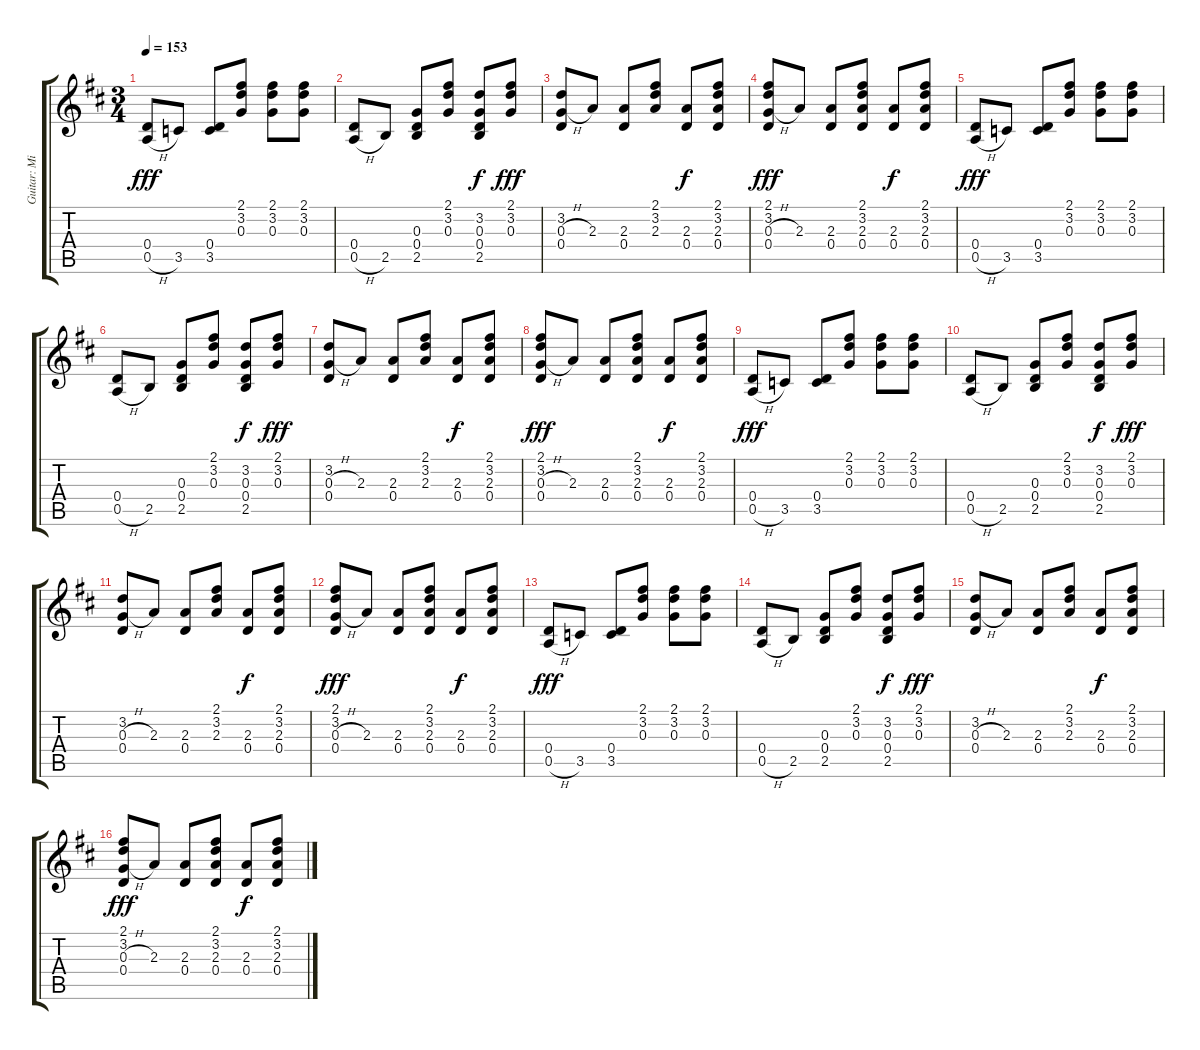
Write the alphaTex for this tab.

\track ("Guitar: Mick" "Guitar: Mi") {instrument acousticguitarsteel}
\staff {score tabs}
\tuning (E4 B3 G3 D3 A2 D2) {hide}
\ts (3 4)
\tempo 153
\clef g2
\ks d
(0.4 0.5{h}).8{dy fff} 3.5.8 (0.4 3.5).8 (2.1 3.2 0.3).8 (2.1 3.2 0.3).8 (2.1 3.2 0.3).8 |
(0.4 0.5{h}).8 2.5.8 (0.3 0.4 2.5).8 (2.1 3.2 0.3).8 (3.2 0.3 0.4 2.5).8{dy f} (2.1 3.2 0.3).8{dy fff} |
(3.2 0.3{h} 0.4).8 2.3.8 (2.3 0.4).8 (2.1 3.2 2.3).8 (2.3 0.4).8{dy f} (2.1 3.2 2.3 0.4).8 |
(2.1 3.2 0.3{h} 0.4).8{dy fff} 2.3.8 (2.3 0.4).8 (2.1 3.2 2.3 0.4).8 (2.3 0.4).8{dy f} (2.1 3.2 2.3 0.4).8 |
(0.4 0.5{h}).8{dy fff} 3.5.8 (0.4 3.5).8 (2.1 3.2 0.3).8 (2.1 3.2 0.3).8 (2.1 3.2 0.3).8 |
(0.4 0.5{h}).8 2.5.8 (0.3 0.4 2.5).8 (2.1 3.2 0.3).8 (3.2 0.3 0.4 2.5).8{dy f} (2.1 3.2 0.3).8{dy fff} |
(3.2 0.3{h} 0.4).8 2.3.8 (2.3 0.4).8 (2.1 3.2 2.3).8 (2.3 0.4).8{dy f} (2.1 3.2 2.3 0.4).8 |
(2.1 3.2 0.3{h} 0.4).8{dy fff} 2.3.8 (2.3 0.4).8 (2.1 3.2 2.3 0.4).8 (2.3 0.4).8{dy f} (2.1 3.2 2.3 0.4).8 |
(0.4 0.5{h}).8{dy fff} 3.5.8 (0.4 3.5).8 (2.1 3.2 0.3).8 (2.1 3.2 0.3).8 (2.1 3.2 0.3).8 |
(0.4 0.5{h}).8 2.5.8 (0.3 0.4 2.5).8 (2.1 3.2 0.3).8 (3.2 0.3 0.4 2.5).8{dy f} (2.1 3.2 0.3).8{dy fff} |
(3.2 0.3{h} 0.4).8 2.3.8 (2.3 0.4).8 (2.1 3.2 2.3).8 (2.3 0.4).8{dy f} (2.1 3.2 2.3 0.4).8 |
(2.1 3.2 0.3{h} 0.4).8{dy fff} 2.3.8 (2.3 0.4).8 (2.1 3.2 2.3 0.4).8 (2.3 0.4).8{dy f} (2.1 3.2 2.3 0.4).8 |
(0.4 0.5{h}).8{dy fff} 3.5.8 (0.4 3.5).8 (2.1 3.2 0.3).8 (2.1 3.2 0.3).8 (2.1 3.2 0.3).8 |
(0.4 0.5{h}).8 2.5.8 (0.3 0.4 2.5).8 (2.1 3.2 0.3).8 (3.2 0.3 0.4 2.5).8{dy f} (2.1 3.2 0.3).8{dy fff} |
(3.2 0.3{h} 0.4).8 2.3.8 (2.3 0.4).8 (2.1 3.2 2.3).8 (2.3 0.4).8{dy f} (2.1 3.2 2.3 0.4).8 |
(2.1 3.2 0.3{h} 0.4).8{dy fff} 2.3.8 (2.3 0.4).8 (2.1 3.2 2.3 0.4).8 (2.3 0.4).8{dy f} (2.1 3.2 2.3 0.4).8
